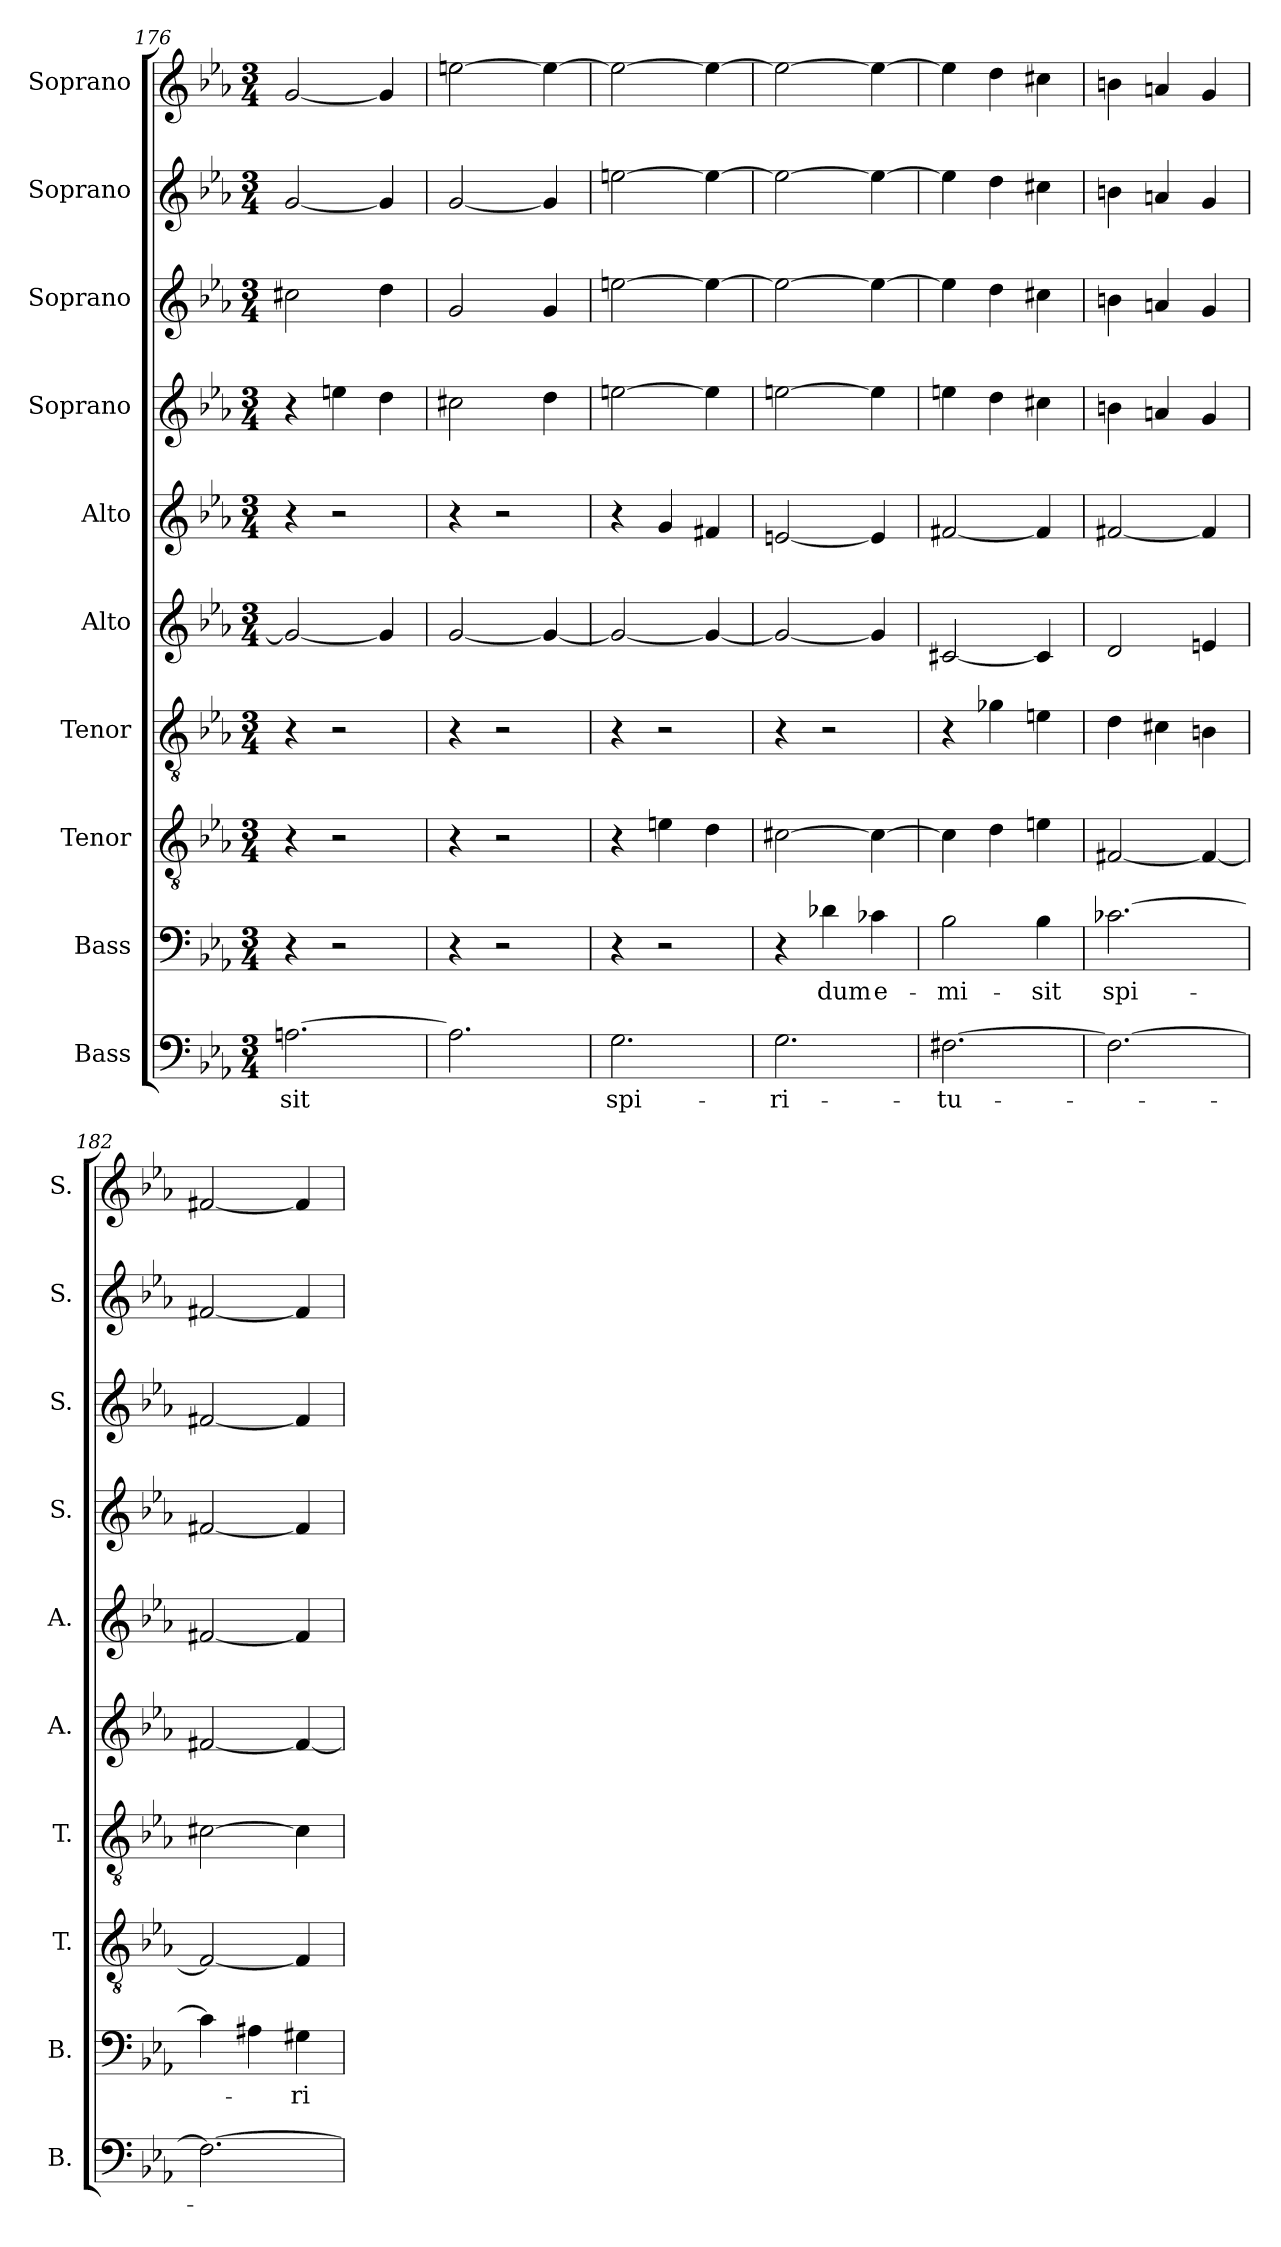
**kern	**text	**kern	**text	**kern	**kern	**kern	**kern	**kern	**kern	**kern	**kern
*part10	*part10	*part9	*part9	*part8	*part7	*part6	*part5	*part4	*part3	*part2	*part1
*staff10	*staff10	*staff9	*staff9	*staff8	*staff7	*staff6	*staff5	*staff4	*staff3	*staff2	*staff1
*I"Bass	*	*I"Bass	*	*I"Tenor	*I"Tenor	*I"Alto	*I"Alto	*I"Soprano	*I"Soprano	*I"Soprano	*I"Soprano
*I'B.	*	*I'B.	*	*I'T.	*I'T.	*I'A.	*I'A.	*I'S.	*I'S.	*I'S.	*I'S.
*clefF4	*	*clefF4	*	*clefGv2	*clefGv2	*clefG2	*clefG2	*clefG2	*clefG2	*clefG2	*clefG2
*k[b-e-a-]	*	*k[b-e-a-]	*	*k[b-e-a-]	*k[b-e-a-]	*k[b-e-a-]	*k[b-e-a-]	*k[b-e-a-]	*k[b-e-a-]	*k[b-e-a-]	*k[b-e-a-]
*M3/4	*	*M3/4	*	*M3/4	*M3/4	*M3/4	*M3/4	*M3/4	*M3/4	*M3/4	*M3/4
=176	=176	=176	=176	=176	=176	=176	=176	=176	=176	=176	=176
[2.An\	-sit	4r	.	4r	4r	2g/_	4r	4r	2cc#X\	[2g/	[2g/
.	.	2r	.	2r	2r	.	2r	4een\	.	.	.
.	.	.	.	.	.	4g/]	.	4dd\	4dd\	4g/]	4g/]
=177	=177	=177	=177	=177	=177	=177	=177	=177	=177	=177	=177
2.A\]	.	4r	.	4r	4r	[2g/	4r	2cc#X\	2g/	[2g/	[2een\
.	.	2r	.	2r	2r	.	2r	.	.	.	.
.	.	.	.	.	.	4g/_	.	4dd\	4g/	4g/]	4ee\_
=178	=178	=178	=178	=178	=178	=178	=178	=178	=178	=178	=178
2.G\	spi-	4r	.	4r	4r	2g/_	4r	[2een\	[2een\	[2een\	2ee\_
.	.	2r	.	4en\	2r	.	4g/	.	.	.	.
.	.	.	.	4d\	.	4g/_	4f#X/	4ee\]	4ee\_	4ee\_	4ee\_
=179	=179	=179	=179	=179	=179	=179	=179	=179	=179	=179	=179
2.G\	-ri-	4r	.	[2c#X\	4r	2g/_	[2en/	[2een\	2ee\_	2ee\_	2ee\_
.	.	4d-X\	dum	.	2r	.	.	.	.	.	.
.	.	4c-X\	e-	4c#\_	.	4g/]	4e/]	4ee\]	4ee\_	4ee\_	4ee\_
=180	=180	=180	=180	=180	=180	=180	=180	=180	=180	=180	=180
[2.F#X\	-tu-	2B-\	-mi-	4c#\]	4r	[2c#X/	[2f#X/	4een\	4ee\]	4ee\]	4ee\]
.	.	.	.	4d\	4g-X\	.	.	4dd\	4dd\	4dd\	4dd\
.	.	4B-\	-sit	4en\	4en\	4c#/]	4f#/]	4cc#X\	4cc#X\	4cc#X\	4cc#X\
=181	=181	=181	=181	=181	=181	=181	=181	=181	=181	=181	=181
2.F#\_	.	[2.c-X\	spi-	[2F#X/	4d\	2d/	[2f#X/	4bn\	4bn\	4bn\	4bn\
.	.	.	.	.	4c#X\	.	.	4an/	4an/	4an/	4an/
.	.	.	.	4F#/_	4Bn\	4en/	4f#/]	4g/	4g/	4g/	4g/
=182	=182	=182	=182	=182	=182	=182	=182	=182	=182	=182	=182
2.F#\_	.	4c-\]	.	2F#/_	[2c#X\	[2f#X/	[2f#X/	[2f#X/	[2f#X/	[2f#X/	[2f#X/
.	.	4A#X\	.	.	.	.	.	.	.	.	.
.	.	4G#X\	-ri-	4F#/]	4c#\]	4f#/_	4f#/]	4f#/]	4f#/]	4f#/]	4f#/]
=	=	=	=	=	=	=	=	=	=	=	=
*-	*-	*-	*-	*-	*-	*-	*-	*-	*-	*-	*-
